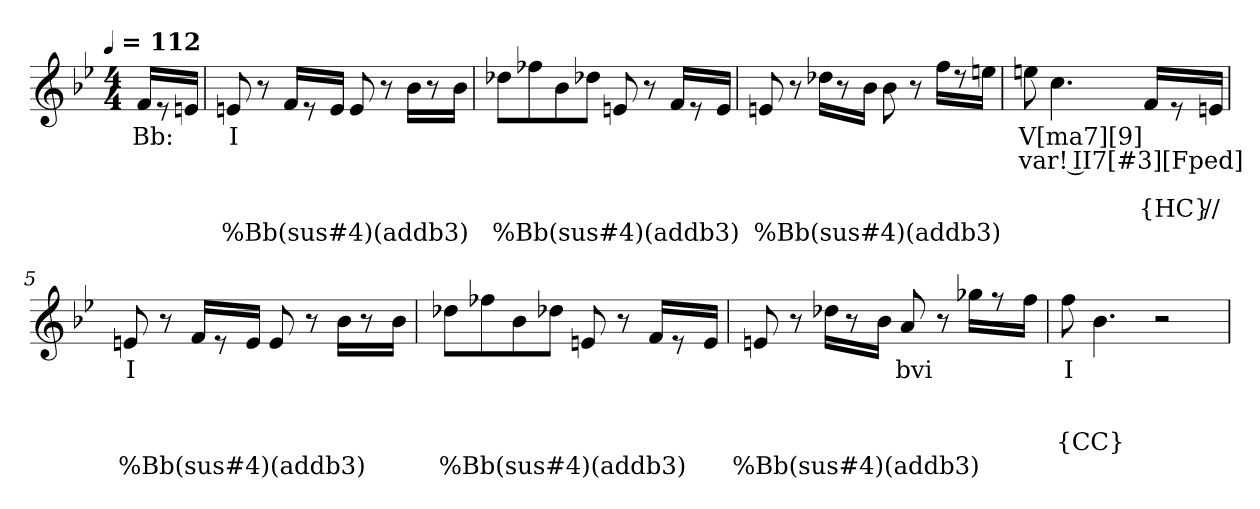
**kern	**text	**text	**text	**text	**text
*part1	*part1	*part1	*part1	*part1	*part1
*staff1	*staff1	*staff1	*staff1	*staff1	*staff1
*clefG2	*	*	*	*	*
*k[b-e-]	*	*	*	*	*
*g:	*	*	*	*	*
!!LO:TX:omd:t=[quarter] = 112
*M4/4	*	*	*	*	*
*MM112	*	*	*	*	*
=	=	=	=	=	=
16fLL	Bb:	.	.	.	.
8r	.	.	.	.	.
16enJJ	.	.	.	.	.
=1	=1	=1	=1	=1	=1
8en	I	.	.	.	%Bb(sus#4)(addb3)
8r	.	.	.	.	.
16fLL	.	.	.	.	.
8r	.	.	.	.	.
16eJJ	.	.	.	.	.
8e	.	.	.	.	.
8r	.	.	.	.	.
16b-LL	.	.	.	.	.
8r	.	.	.	.	.
16b-JJ	.	.	.	.	.
=2	=2	=2	=2	=2	=2
8dd-XL	.	.	.	.	%Bb(sus#4)(addb3)
8ff-X	.	.	.	.	.
8b-	.	.	.	.	.
8dd-XJ	.	.	.	.	.
8en	.	.	.	.	.
8r	.	.	.	.	.
16fLL	.	.	.	.	.
8r	.	.	.	.	.
16eJJ	.	.	.	.	.
=3	=3	=3	=3	=3	=3
8en	.	.	.	.	%Bb(sus#4)(addb3)
8r	.	.	.	.	.
16dd-XLL	.	.	.	.	.
8r	.	.	.	.	.
16b-JJ	.	.	.	.	.
8b-	.	.	.	.	.
8r	.	.	.	.	.
16ffLL	.	.	.	.	.
8r	.	.	.	.	.
16eenJJ	.	.	.	.	.
=4	=4	=4	=4	=4	=4
8een	V[ma7][9]	var! II7[#3][Fped]	.	.	.
4.cc	.	.	.	.	.
4ryy	.	.	.	.	.
16fLL	.	.	.	{HC}	.
8r	.	.	.	.	.
16enJJ	.	.	.	//	.
=5	=5	=5	=5	=5	=5
8en	I	.	.	.	%Bb(sus#4)(addb3)
8r	.	.	.	.	.
16fLL	.	.	.	.	.
8r	.	.	.	.	.
16eJJ	.	.	.	.	.
8e	.	.	.	.	.
8r	.	.	.	.	.
16b-LL	.	.	.	.	.
8r	.	.	.	.	.
16b-JJ	.	.	.	.	.
=6	=6	=6	=6	=6	=6
8dd-XL	.	.	.	.	%Bb(sus#4)(addb3)
8ff-X	.	.	.	.	.
8b-	.	.	.	.	.
8dd-XJ	.	.	.	.	.
8en	.	.	.	.	.
8r	.	.	.	.	.
16fLL	.	.	.	.	.
8r	.	.	.	.	.
16eJJ	.	.	.	.	.
=7	=7	=7	=7	=7	=7
8en	.	.	.	.	%Bb(sus#4)(addb3)
8r	.	.	.	.	.
16dd-XLL	.	.	.	.	.
8r	.	.	.	.	.
16b-JJ	.	.	.	.	.
8a	bvi	.	.	.	.
8r	.	.	.	.	.
16gg-XLL	.	.	.	.	.
8r	.	.	.	.	.
16ffJJ	.	.	.	.	.
=8	=8	=8	=8	=8	=8
8ff	I	.	.	{CC}	.
4.b-	.	.	.	.	.
2r	.	.	.	.	.
=	=	=	=	=	=
*-	*-	*-	*-	*-	*-
